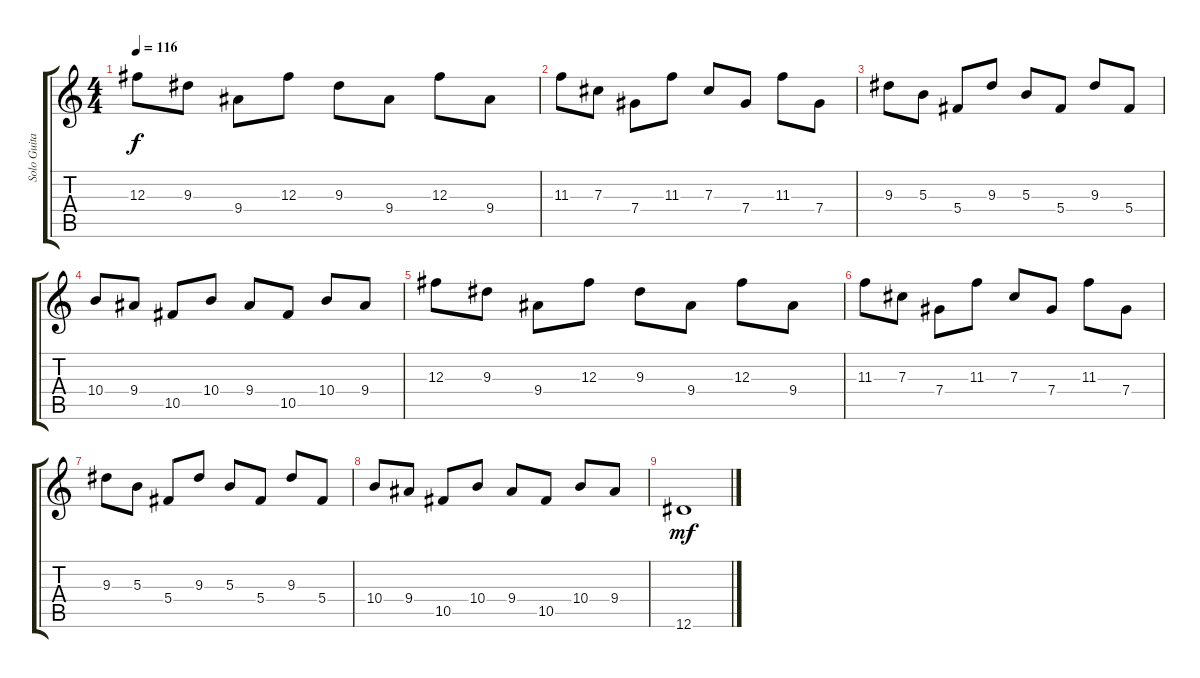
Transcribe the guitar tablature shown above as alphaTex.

\track ("Solo Guitar" "Solo Guita") {instrument overdrivenguitar}
\staff {score tabs}
\tuning (Eb4 Bb3 Gb3 Db3 Ab2 Eb2) {hide}
\ts (4 4)
\tempo 116
\clef g2
\ks c
12.3.8{dy f} 9.3.8 9.4.8 12.3.8 9.3.8 9.4.8 12.3.8 9.4.8 |
11.3.8 7.3.8 7.4.8 11.3.8 7.3.8 7.4.8 11.3.8 7.4.8 |
9.3.8 5.3.8 5.4.8 9.3.8 5.3.8 5.4.8 9.3.8 5.4.8 |
10.4.8 9.4.8 10.5.8 10.4.8 9.4.8 10.5.8 10.4.8 9.4.8 |
12.3.8 9.3.8 9.4.8 12.3.8 9.3.8 9.4.8 12.3.8 9.4.8 |
11.3.8 7.3.8 7.4.8 11.3.8 7.3.8 7.4.8 11.3.8 7.4.8 |
9.3.8 5.3.8 5.4.8 9.3.8 5.3.8 5.4.8 9.3.8 5.4.8 |
10.4.8 9.4.8 10.5.8 10.4.8 9.4.8 10.5.8 10.4.8 9.4.8 |
12.6.1{dy mf}
